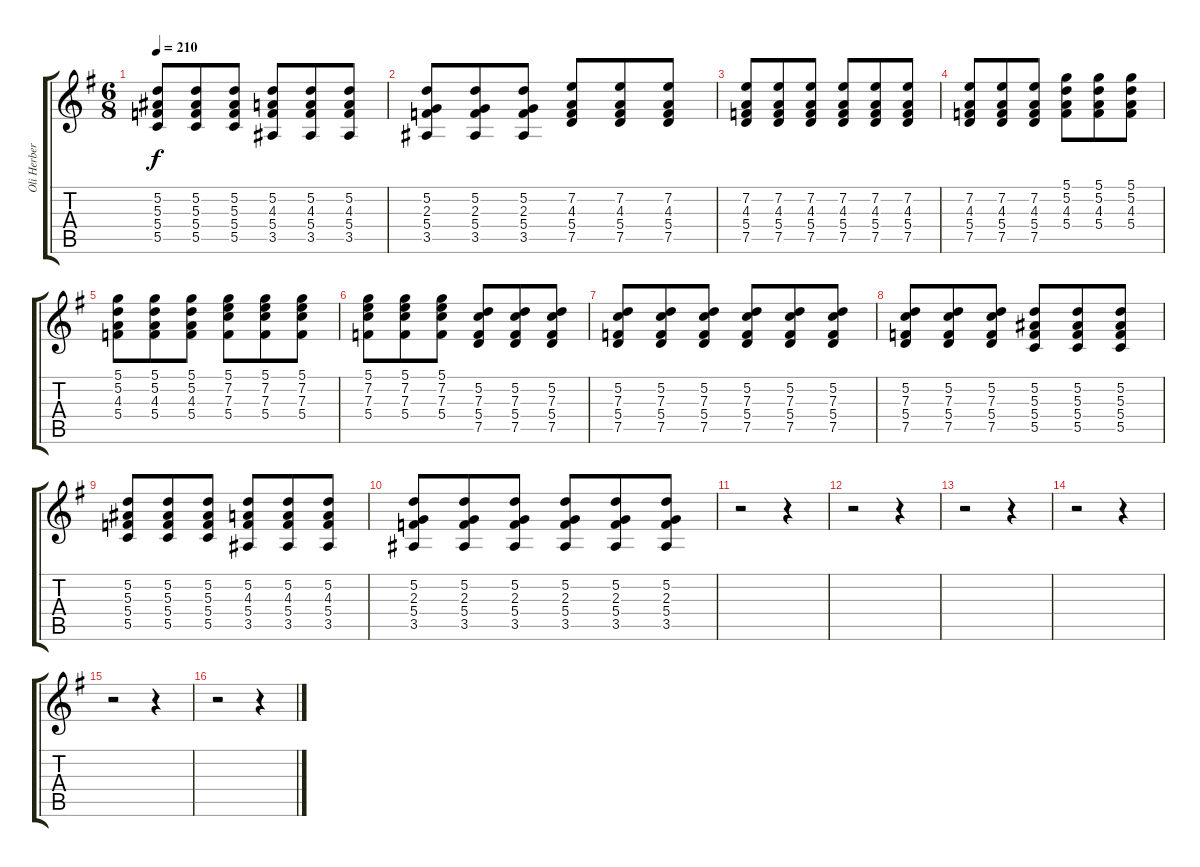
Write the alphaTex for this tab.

\track ("Oli Herbert" "Oli Herber") {instrument electricguitarclean}
\staff {score tabs}
\tuning (D4 A3 F3 C3 G2 D2) {hide}
\ts (6 8)
\tempo 210
\clef g2
\ks g
(5.2 5.3 5.4 5.5).8{dy f} (5.2 5.3 5.4 5.5).8 (5.2 5.3 5.4 5.5).8 (5.2 4.3 5.4 3.5).8 (5.2 4.3 5.4 3.5).8 (5.2 4.3 5.4 3.5).8 |
(5.2 2.3 5.4 3.5).8 (5.2 2.3 5.4 3.5).8 (5.2 2.3 5.4 3.5).8 (7.2 4.3 5.4 7.5).8 (7.2 4.3 5.4 7.5).8 (7.2 4.3 5.4 7.5).8 |
(7.2 4.3 5.4 7.5).8 (7.2 4.3 5.4 7.5).8 (7.2 4.3 5.4 7.5).8 (7.2 4.3 5.4 7.5).8 (7.2 4.3 5.4 7.5).8 (7.2 4.3 5.4 7.5).8 |
(7.2 4.3 5.4 7.5).8 (7.2 4.3 5.4 7.5).8 (7.2 4.3 5.4 7.5).8 (5.1 5.2 4.3 5.4).8 (5.1 5.2 4.3 5.4).8 (5.1 5.2 4.3 5.4).8 |
(5.1 5.2 4.3 5.4).8 (5.1 5.2 4.3 5.4).8 (5.1 5.2 4.3 5.4).8 (5.1 7.2 7.3 5.4).8 (5.1 7.2 7.3 5.4).8 (5.1 7.2 7.3 5.4).8 |
(5.1 7.2 7.3 5.4).8 (5.1 7.2 7.3 5.4).8 (5.1 7.2 7.3 5.4).8 (5.2 7.3 5.4 7.5).8 (5.2 7.3 5.4 7.5).8 (5.2 7.3 5.4 7.5).8 |
(5.2 7.3 5.4 7.5).8 (5.2 7.3 5.4 7.5).8 (5.2 7.3 5.4 7.5).8 (5.2 7.3 5.4 7.5).8 (5.2 7.3 5.4 7.5).8 (5.2 7.3 5.4 7.5).8 |
(5.2 7.3 5.4 7.5).8 (5.2 7.3 5.4 7.5).8 (5.2 7.3 5.4 7.5).8 (5.2 5.3 5.4 5.5).8 (5.2 5.3 5.4 5.5).8 (5.2 5.3 5.4 5.5).8 |
(5.2 5.3 5.4 5.5).8 (5.2 5.3 5.4 5.5).8 (5.2 5.3 5.4 5.5).8 (5.2 4.3 5.4 3.5).8 (5.2 4.3 5.4 3.5).8 (5.2 4.3 5.4 3.5).8 |
(5.2 2.3 5.4 3.5).8 (5.2 2.3 5.4 3.5).8 (5.2 2.3 5.4 3.5).8 (5.2 2.3 5.4 3.5).8 (5.2 2.3 5.4 3.5).8 (5.2 2.3 5.4 3.5).8 |
r.2 r.4 |
r.2 r.4 |
r.2 r.4 |
r.2 r.4 |
r.2 r.4 |
r.2 r.4
